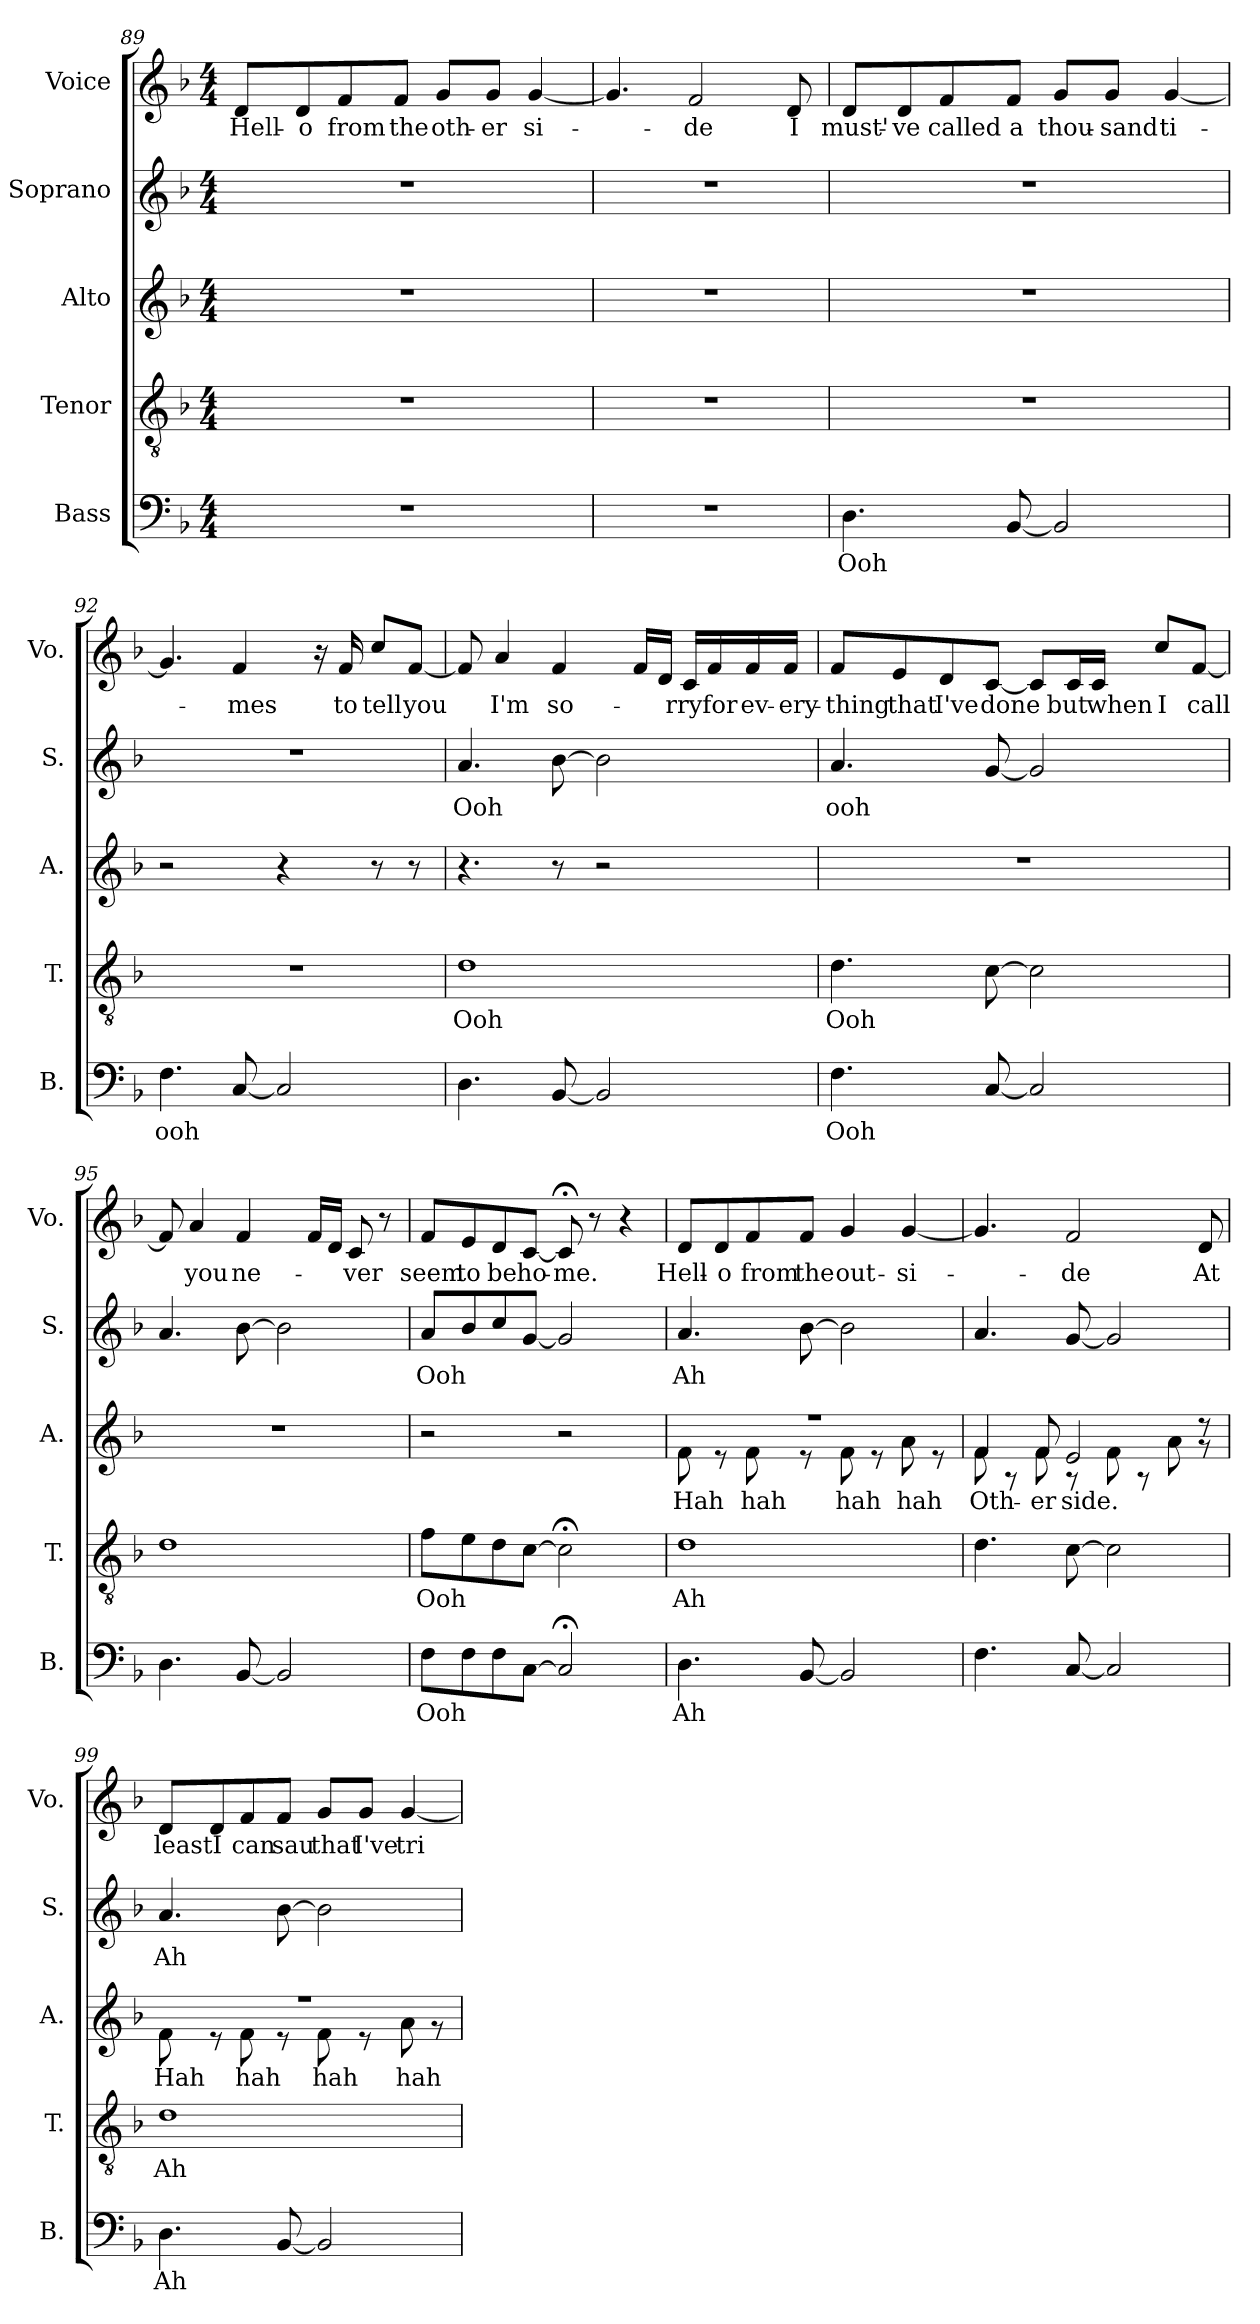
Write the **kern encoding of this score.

**kern	**text	**kern	**text	**kern	**text	**kern	**text	**kern	**text
*part5	*part5	*part4	*part4	*part3	*part3	*part2	*part2	*part1	*part1
*staff5	*staff5	*staff4	*staff4	*staff3	*staff3	*staff2	*staff2	*staff1	*staff1
*I"Bass	*	*I"Tenor	*	*I"Alto	*	*I"Soprano	*	*I"Voice	*
*I'B.	*	*I'T.	*	*I'A.	*	*I'S.	*	*I'Vo.	*
*clefF4	*	*clefGv2	*	*clefG2	*	*clefG2	*	*clefG2	*
*k[b-]	*	*k[b-]	*	*k[b-]	*	*k[b-]	*	*k[b-]	*
*M4/4	*	*M4/4	*	*M4/4	*	*M4/4	*	*M4/4	*
=89	=89	=89	=89	=89	=89	=89	=89	=89	=89
1r	.	1r	.	1r	.	1r	.	8d/L	Hell-
.	.	.	.	.	.	.	.	8d/	-o
.	.	.	.	.	.	.	.	8f/	from
.	.	.	.	.	.	.	.	8f/J	the
.	.	.	.	.	.	.	.	8g/L	oth-
.	.	.	.	.	.	.	.	8g/J	-er
.	.	.	.	.	.	.	.	[4g/	si-
!!LO:LB:g=z
=90	=90	=90	=90	=90	=90	=90	=90	=90	=90
1r	.	1r	.	1r	.	1r	.	4.g/]	.
.	.	.	.	.	.	.	.	2f/	-de
.	.	.	.	.	.	.	.	8d/	I
=91	=91	=91	=91	=91	=91	=91	=91	=91	=91
4.D\	Ooh	1r	.	1r	.	1r	.	8d/L	must'-
.	.	.	.	.	.	.	.	8d/	-ve
.	.	.	.	.	.	.	.	8f/	called
[8BB-/	.	.	.	.	.	.	.	8f/J	a
2BB-/]	.	.	.	.	.	.	.	8g/L	thou-
.	.	.	.	.	.	.	.	8g/J	-sand
.	.	.	.	.	.	.	.	[4g/	ti-
=92	=92	=92	=92	=92	=92	=92	=92	=92	=92
4.F\	ooh	1r	.	2r	.	1r	.	4.g/]	.
[8C/	.	.	.	.	.	.	.	4f/	-mes
2C/]	.	.	.	4r	.	.	.	.	.
.	.	.	.	.	.	.	.	16r	.
.	.	.	.	.	.	.	.	16f/	to
.	.	.	.	8r	.	.	.	8cc/L	tell
.	.	.	.	8r	.	.	.	[8f/J	you
=93	=93	=93	=93	=93	=93	=93	=93	=93	=93
4.D\	.	1d	Ooh	4.r	.	4.a/	Ooh	8f/]	.
.	.	.	.	.	.	.	.	4a/	I'm
[8BB-/	.	.	.	8r	.	[8b-\	.	4f/	so-
2BB-/]	.	.	.	2r	.	2b-\]	.	.	.
.	.	.	.	.	.	.	.	16f/LL	.
.	.	.	.	.	.	.	.	16d/JJ	.
.	.	.	.	.	.	.	.	16c/LL	-rry
.	.	.	.	.	.	.	.	16f/	for
.	.	.	.	.	.	.	.	16f/	ev-
.	.	.	.	.	.	.	.	16f/JJ	-ery-
!!LO:PB:g=z
=94	=94	=94	=94	=94	=94	=94	=94	=94	=94
4.F\	Ooh	4.d\	Ooh	1r	.	4.a/	ooh	8f/L	-thing
.	.	.	.	.	.	.	.	8e/	that
.	.	.	.	.	.	.	.	8d/	I've
[8C/	.	[8c\	.	.	.	[8g/	.	[8c/J	done
2C/]	.	2c\]	.	.	.	2g/]	.	8c/L]	.
.	.	.	.	.	.	.	.	16c/L	but
.	.	.	.	.	.	.	.	16c/JJ	when
.	.	.	.	.	.	.	.	8cc/L	I
.	.	.	.	.	.	.	.	[8f/J	call
=95	=95	=95	=95	=95	=95	=95	=95	=95	=95
4.D\	.	1d	.	1r	.	4.a/	.	8f/]	.
.	.	.	.	.	.	.	.	4a/	you
[8BB-/	.	.	.	.	.	[8b-\	.	4f/	ne-
2BB-/]	.	.	.	.	.	2b-\]	.	.	.
.	.	.	.	.	.	.	.	16f/LL	.
.	.	.	.	.	.	.	.	16d/JJ	.
.	.	.	.	.	.	.	.	8c/	-ver
.	.	.	.	.	.	.	.	8r	.
=96	=96	=96	=96	=96	=96	=96	=96	=96	=96
8F\L	Ooh	8f\L	Ooh	2r	.	8a/L	Ooh	8f/L	seem
8F\	.	8e\	.	.	.	8b-/	.	8e/	to
8F\	.	8d\	.	.	.	8cc/	.	8d/	be
[8C\J	.	[8c\J	.	.	.	[8g/J	.	[8c/J	ho-
2C;</]	.	2c;<\]	.	2r	.	2g/]	.	8c;</]	-me.
.	.	.	.	.	.	.	.	8r	.
.	.	.	.	.	.	.	.	4r	.
!!LO:LB:g=z
=97	=97	=97	=97	=97	=97	=97	=97	=97	=97
*	*	*	*	*^	*	*	*	*	*
4.D\	Ah	1d	Ah	1r	8f\	Hah	4.a/	Ah	8d/L	Hell-
.	.	.	.	.	8r	.	.	.	8d/	-o
.	.	.	.	.	8f\	hah	.	.	8f/	from
[8BB-/	.	.	.	.	8r	.	[8b-\	.	8f/J	the
2BB-/]	.	.	.	.	8f\	hah	2b-\]	.	4g/	out-
.	.	.	.	.	8r	.	.	.	.	.
.	.	.	.	.	8a\	hah	.	.	[4g/	si-
.	.	.	.	.	8r	.	.	.	.	.
=98	=98	=98	=98	=98	=98	=98	=98	=98	=98	=98
4.F\	.	4.d\	.	4f/	8f\	Oth-	4.a/	.	4.g/]	.
.	.	.	.	.	8r	.	.	.	.	.
.	.	.	.	8f/	8f\	-er	.	.	.	.
[8C/	.	[8c\	.	2e/	8r	side.	[8g/	.	2f/	-de
2C/]	.	2c\]	.	.	8f\	.	2g/]	.	.	.
.	.	.	.	.	8r	.	.	.	.	.
.	.	.	.	.	8a\	.	.	.	.	.
.	.	.	.	8r	8r	.	.	.	8d/	At
=99	=99	=99	=99	=99	=99	=99	=99	=99	=99	=99
4.D\	Ah	1d	Ah	1r	8f\	Hah	4.a/	Ah	8d/L	least
.	.	.	.	.	8r	.	.	.	8d/	I
.	.	.	.	.	8f\	hah	.	.	8f/	can
[8BB-/	.	.	.	.	8r	.	[8b-\	.	8f/J	sau
2BB-/]	.	.	.	.	8f\	hah	2b-\]	.	8g/L	that
.	.	.	.	.	8r	.	.	.	8g/J	I've
.	.	.	.	.	8a\	hah	.	.	[4g/	tri-
.	.	.	.	.	8r	.	.	.	.	.
*	*	*	*	*v	*v	*	*	*	*	*
=	=	=	=	=	=	=	=	=	=
*-	*-	*-	*-	*-	*-	*-	*-	*-	*-
